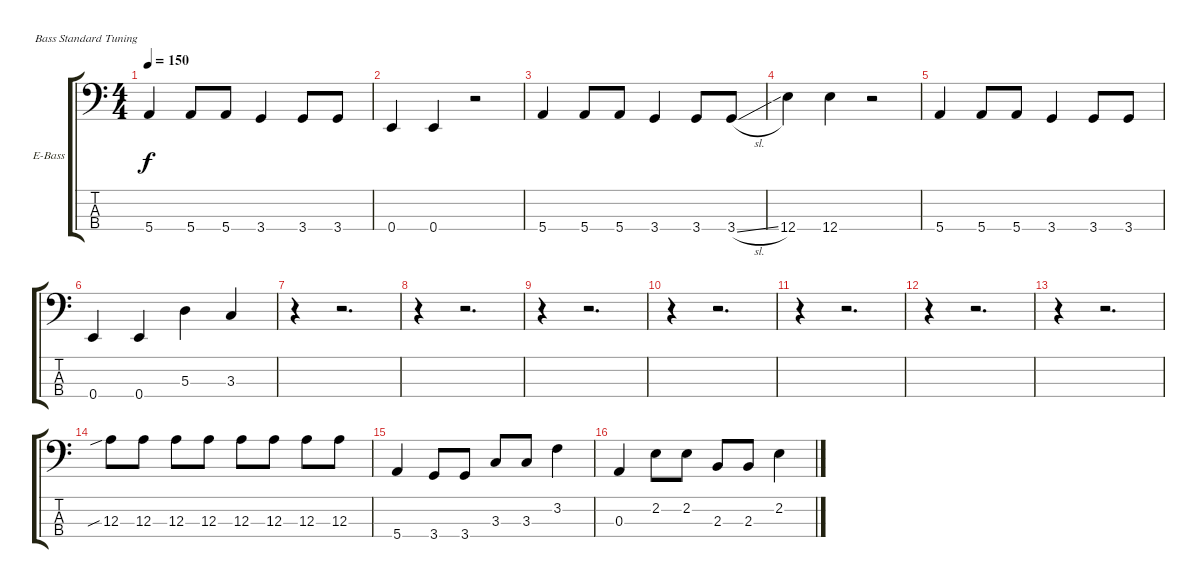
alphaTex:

\defaultSystemsLayout 4
\bracketExtendMode groupsimilarinstruments
\firstSystemTrackNameOrientation horizontal
\otherSystemsTrackNameOrientation horizontal
\track ("Nick O’Malley" "E-Bass") {instrument electricbassfinger}
\staff {score tabs}
\tuning (G2 D2 A1 E1)
\ts (4 4)
\tempo 150
\clef f4
\scale
0.333333
\ks c
5.4.4{dy f} 5.4.8 5.4.8 3.4.4 3.4.8 3.4.8 |
\scale
0.333333 0.4.4 0.4.4 r.2 |
\scale
0.333333 5.4.4 5.4.8 5.4.8 3.4.4 3.4.8 3.4{sl}.8 |
\scale
0.333333 12.4.4 12.4.4 r.2 |
\scale
0.333333 5.4.4 5.4.8 5.4.8 3.4.4 3.4.8 3.4.8 |
\scale
0.333333 0.4.4 0.4.4 5.3.4 3.3.4 |
\scale
0.333333 r.4 r.2{d} |
\scale
0.333333 r.4 r.2{d} |
\scale
0.333333 r.4 r.2{d} |
\scale
0.333333 r.4 r.2{d} |
\scale
0.333333 r.4 r.2{d} |
\scale
0.333333 r.4 r.2{d} |
\scale
0.333333 r.4 r.2{d} |
\scale
0.333333 12.3{sib}.8 12.3.8 12.3.8 12.3.8 12.3.8 12.3.8 12.3.8 12.3.8 |
\scale
0.333333 5.4.4 3.4.8 3.4.8 3.3.8 3.3.8 3.2.4 |
\scale
0.333333 0.3.4 2.2.8 2.2.8 2.3.8 2.3.8 2.2.4
